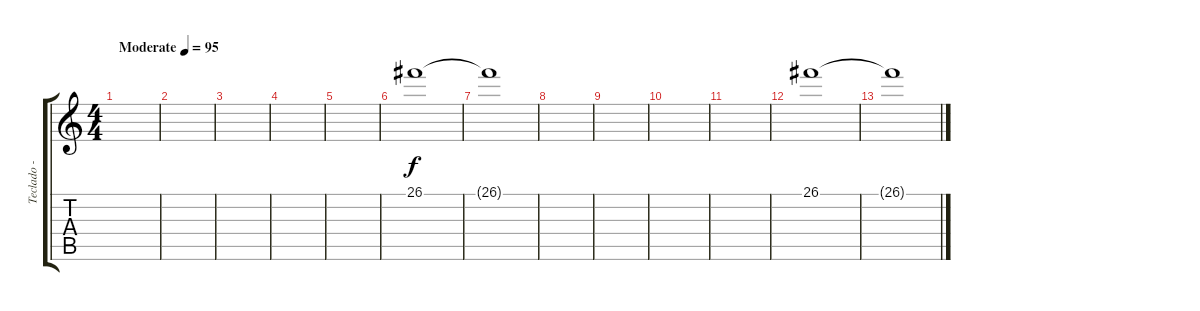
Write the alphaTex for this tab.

\track ("Teclado - Billy Preston" "Teclado - ") {instrument voiceoohs}
\staff {score tabs}
\tuning (E4 B3 G3 D3 A2 E2) {hide}
\ts (4 4)
\tempo (95 "Moderate")
\clef g2
\ks c
|
|
|
|
|
26.1.1 |
26.1{t}.1 |
|
|
|
|
26.1.1 |
26.1{t}.1
